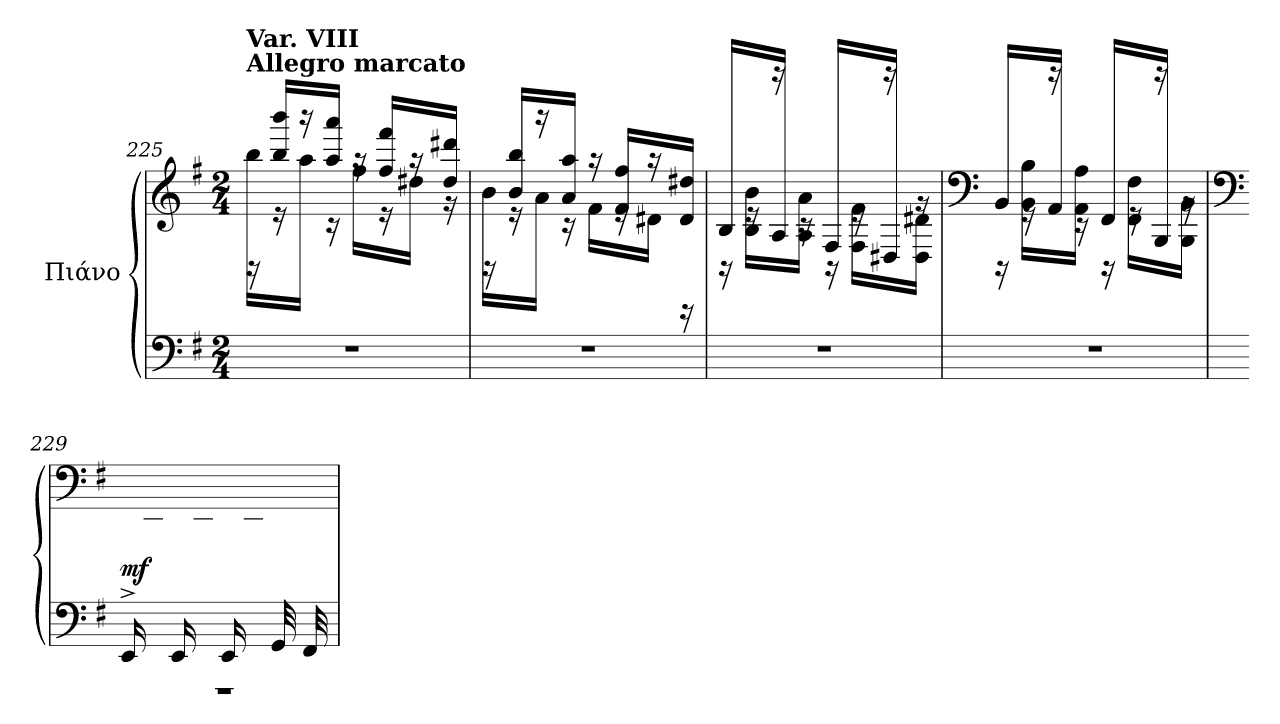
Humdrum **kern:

**kern	**kern	**dynam
*part1	*part1	*part1
*staff2	*staff1	*staff1/2
*I"Πιάνο	*	*
!!LO:LB:g=z
*clefF4	*clefG2	*
*k[f#]	*k[f#]	*
*M2/4	*M2/4	*
*MM132	*MM132	*
=225	=225	=225
*	*^	*
!	!LO:TX:a:B:t=Allegro marcato	!	!
!	!LO:TX:a:B:t=Var. VIII	!	!
2r	16rBB	16bb\LL	.
.	16bb/ 16bbb/LL	16re	.
.	16rbbb	16aa\JJ	.
.	16aa/ 16aaa/JJ	16rc	.
.	16raa	16ff#\LL	.
.	16ff#/ 16fff#/LL	16re	.
.	16raa	16dd#X\JJ	.
.	16dd#/ 16ddd#X/JJ	16rg	.
=226	=226	=226	=226
2r	16rBB	16b\LL	.
.	16b/ 16bb/LL	16re	.
.	16rbbb	16a\JJ	.
.	16a/ 16aa/JJ	16rc	.
.	16raa	16f#\LL	.
.	16f#/ 16ff#/LL	16re	.
.	16raa	16d#X\JJ	.
.	16d#/ 16dd#X/JJ	16rAAA	.
=227	=227	=227	=227
2r	16rBB	16B/LL	.
.	16B\ 16b\LL	16re	.
.	16rccccc	16A/JJ	.
.	16A\ 16a\JJ	16rc	.
.	16rBB	16F#/LL	.
.	16F#\ 16f#\LL	16re	.
.	16rccccc	16D#X/JJ	.
.	16D#\ 16d#X\JJ	16rg	.
=228	=228	=228	=228
*	*clefF4	*	*
2r	16rDDD	16BB/LL	.
.	16BB\ 16B\LL	16rGG	.
.	16reee	16AA/JJ	.
.	16AA\ 16A\JJ	16rEE	.
.	16rDDD	16FF#/LL	.
.	16FF#\ 16F#\LL	16rGG	.
.	16reee	16BBB/JJ	.
.	16BBB\ 16BB\JJ	16rBB	.
*	*v	*v	*
!!LO:PB:g=z
=229	=229	=229
*	*clefF4	*
*^	*^	*
!	!	!	!	!LO:DY:a=2
*	*	*v	*v	*
16EE^/LL	2rFFF	16ryy	mf
16ryy	.	16EE\ 16E\	.
16EE/	.	16ryy	.
16ryy	.	16EE\ 16E\JJ	.
16EE/LL	.	16ryy	.
16ryy	.	16EE\ 16E\	.
32GG/L	.	32ryy	.
32ryy	.	32GG\ 32G\	.
32FF#/	.	32ryy	.
32ryy	.	32FF#\ 32F#\JJJ	.
*v	*v	*	*
=	=	=
*-	*-	*-
